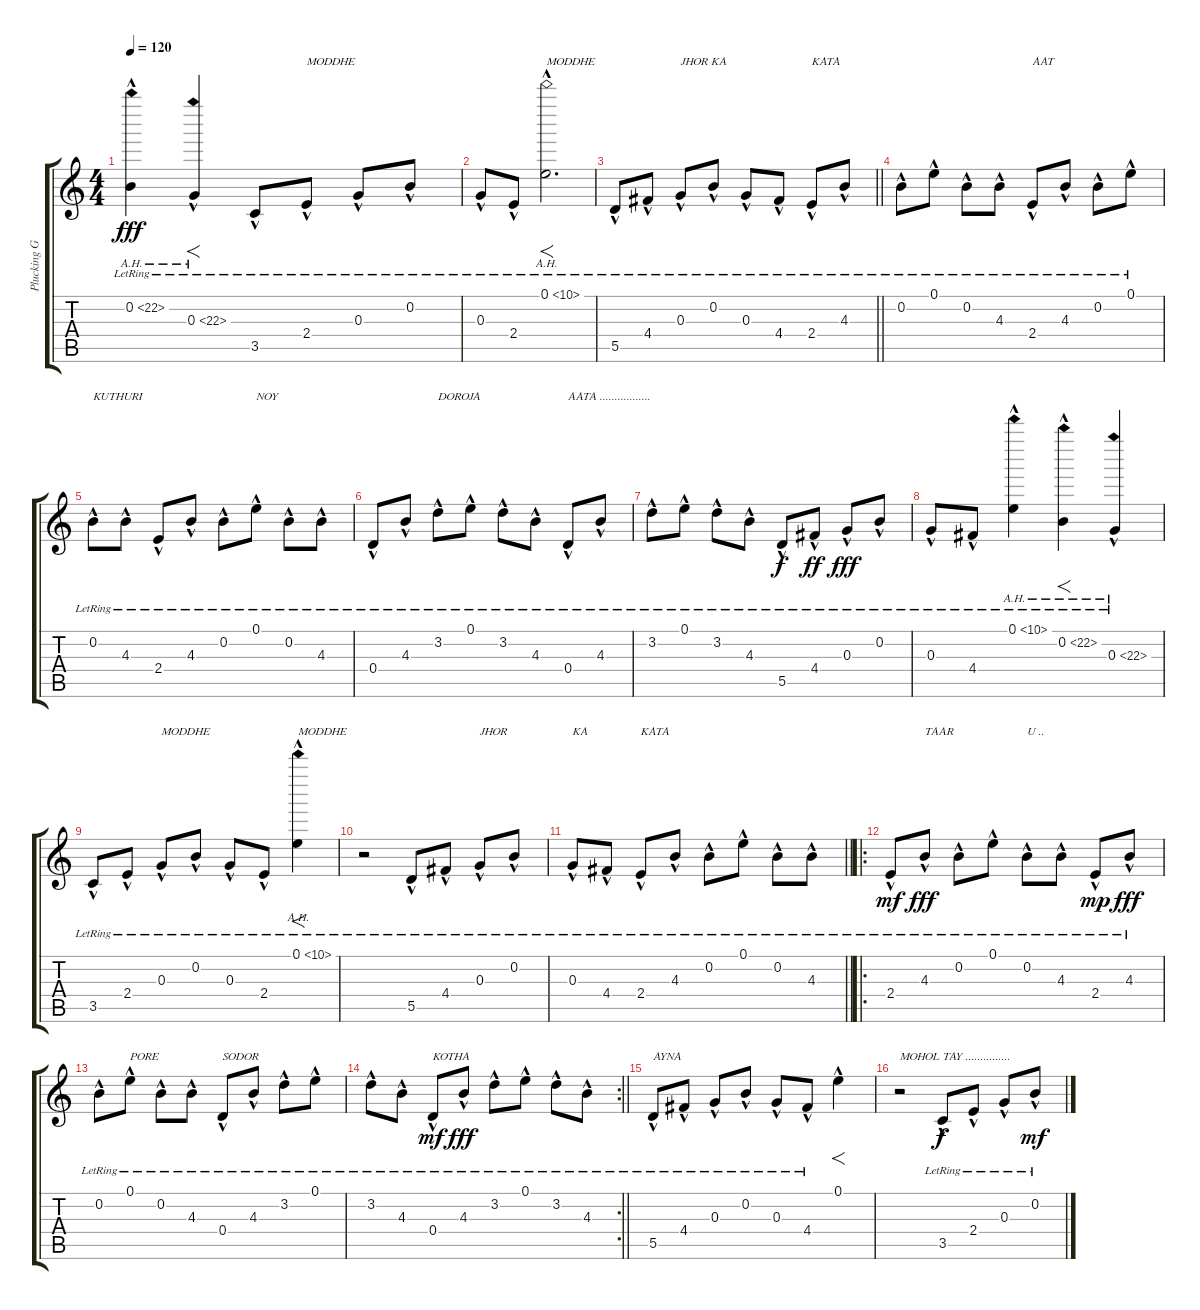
\track ("Plucking Guitar" "Plucking G") {instrument acousticguitarsteel}
\staff {score tabs}
\tuning (E4 B3 G3 D3 A2 E2) {hide}
\ts (4 4)
\tempo 120
\clef g2
\ks c
0.2{ah 22 hac lr}.4{dy fff} 0.3{ah 22 hac lr}.4{f} 3.5{hac lr}.8 2.4{hac lr}.8{txt "MODDHE"} 0.3{hac lr}.8 0.2{hac lr}.8 |
0.3{hac lr}.8 2.4{hac lr}.8 0.1{ah 10 hac lr}.2{f d txt "MODDHE"} |
\barLineRight lightlight
5.5{hac lr}.8 4.4{hac lr}.8 0.3{hac lr}.8{txt "JHOR KA"} 0.2{hac lr}.8 0.3{hac lr}.8 4.4{hac lr}.8 2.4{hac lr}.8{txt "KATA"} 4.3{hac lr}.8 |
0.2{hac lr}.8 0.1{hac lr}.8 0.2{hac lr}.8 4.3{hac lr}.8 2.4{hac lr}.8{txt "AAT"} 4.3{hac lr}.8 0.2{hac lr}.8 0.1{hac lr}.8 |
0.2{hac lr}.8{txt "KUTHURI"} 4.3{hac lr}.8 2.4{hac lr}.8 4.3{hac lr}.8 0.2{hac lr}.8 0.1{hac lr}.8{txt "NOY"} 0.2{hac lr}.8 4.3{hac lr}.8 |
0.4{hac lr}.8 4.3{hac lr}.8 3.2{hac lr}.8{txt "DOROJA"} 0.1{hac lr}.8 3.2{hac lr}.8 4.3{hac lr}.8 0.4{hac lr}.8{txt "AATA ................."} 4.3{hac lr}.8 |
3.2{hac lr}.8 0.1{hac lr}.8 3.2{hac lr}.8 4.3{hac lr}.8 5.5{hac lr}.8{dy f} 4.4{hac lr}.8{dy ff} 0.3{hac lr}.8{dy fff} 0.2{hac lr}.8 |
0.3{hac lr}.8 4.4{hac lr}.8 0.1{ah 10 hac lr}.4 0.2{ah 22 hac lr}.4{f} 0.3{ah 22 hac lr}.4 |
3.5{hac lr}.8 2.4{hac lr}.8 0.3{hac lr}.8{txt "MODDHE"} 0.2{hac lr}.8 0.3{hac lr}.8 2.4{hac lr}.8 0.1{ah 10 hac lr}.4{f txt "MODDHE"} |
r.2 5.5{hac lr}.8 4.4{hac lr}.8 0.3{hac lr}.8{txt "JHOR"} 0.2{hac lr}.8 |
\barLineRight lightlight
0.3{hac lr}.8{txt "KA"} 4.4{hac lr}.8 2.4{hac lr}.8{txt "KATA"} 4.3{hac lr}.8 0.2{hac lr}.8 0.1{hac lr}.8 0.2{hac lr}.8 4.3{hac lr}.8 |
\ro
2.4{hac lr}.8{dy mf} 4.3{hac lr}.8{txt "TAAR" dy fff} 0.2{hac lr}.8 0.1{hac lr}.8 0.2{hac lr}.8{txt "U .."} 4.3{hac lr}.8 2.4{hac lr}.8{dy mp} 4.3{hac lr}.8{dy fff} |
0.2{hac lr}.8 0.1{hac lr}.8{txt "PORE"} 0.2{hac lr}.8 4.3{hac lr}.8 0.4{hac lr}.8{txt "SODOR"} 4.3{hac lr}.8 3.2{hac lr}.8 0.1{hac lr}.8 |
\rc 2
\barLineRight lightlight
3.2{hac lr}.8 4.3{hac lr}.8 0.4{hac lr}.8{txt "KOTHA" dy mf} 4.3{hac lr}.8{dy fff} 3.2{hac lr}.8 0.1{hac lr}.8 3.2{hac lr}.8 4.3{hac lr}.8 |
5.5{hac lr}.8{txt "AYNA"} 4.4{hac lr}.8 0.3{hac lr}.8 0.2{hac lr}.8 0.3{hac lr}.8 4.4{hac lr}.8 0.1{hac}.4{f} |
r.2{txt "MOHOL"} 3.5{hac lr}.8{txt "TAY ..............." dy f} 2.4{hac lr}.8 0.3{hac lr}.8 0.2{hac lr}.8{dy mf}
